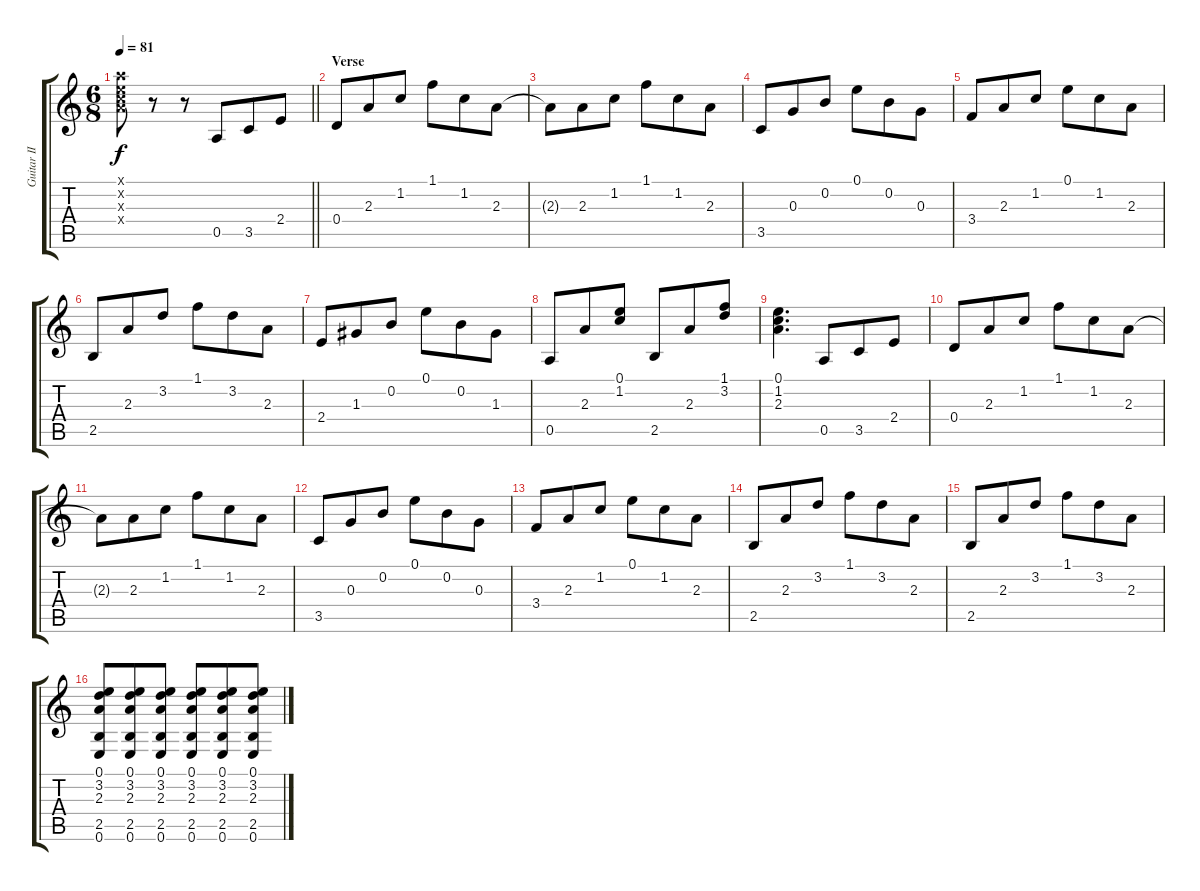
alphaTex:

\track ("Guitar II" "Guitar II") {instrument electricguitarclean}
\staff {score tabs}
\tuning (E4 B3 G3 D3 A2 E2) {hide}
\ts (6 8)
\tempo 81
\clef g2
\barLineRight lightlight
\ks c
(5.1{x} 5.2{x} 5.3{x} 7.4{x}).8{dy f} r.8 r.8 0.5.8 3.5.8 2.4.8 |
\section ("" "Verse")
0.4.8 2.3.8 1.2.8 1.1.8 1.2.8 2.3.8 |
2.3{t}.8 2.3.8 1.2.8 1.1.8 1.2.8 2.3.8 |
3.5.8 0.3.8 0.2.8 0.1.8 0.2.8 0.3.8 |
3.4.8 2.3.8 1.2.8 0.1.8 1.2.8 2.3.8 |
2.5.8 2.3.8 3.2.8 1.1.8 3.2.8 2.3.8 |
2.4.8 1.3.8 0.2.8 0.1.8 0.2.8 1.3.8 |
0.5.8 2.3.8 (0.1 1.2).8 2.5.8 2.3.8 (1.1 3.2).8 |
(0.1 1.2 2.3).4{d} 0.5.8 3.5.8 2.4.8 |
0.4.8 2.3.8 1.2.8 1.1.8 1.2.8 2.3.8 |
2.3{t}.8 2.3.8 1.2.8 1.1.8 1.2.8 2.3.8 |
3.5.8 0.3.8 0.2.8 0.1.8 0.2.8 0.3.8 |
3.4.8 2.3.8 1.2.8 0.1.8 1.2.8 2.3.8 |
2.5.8 2.3.8 3.2.8 1.1.8 3.2.8 2.3.8 |
2.5.8 2.3.8 3.2.8 1.1.8 3.2.8 2.3.8 |
(0.1 3.2 2.3 2.5 0.6).8 (0.1 3.2 2.3 2.5 0.6).8 (0.1 3.2 2.3 2.5 0.6).8 (0.1 3.2 2.3 2.5 0.6).8 (0.1 3.2 2.3 2.5 0.6).8 (0.1 3.2 2.3 2.5 0.6).8
